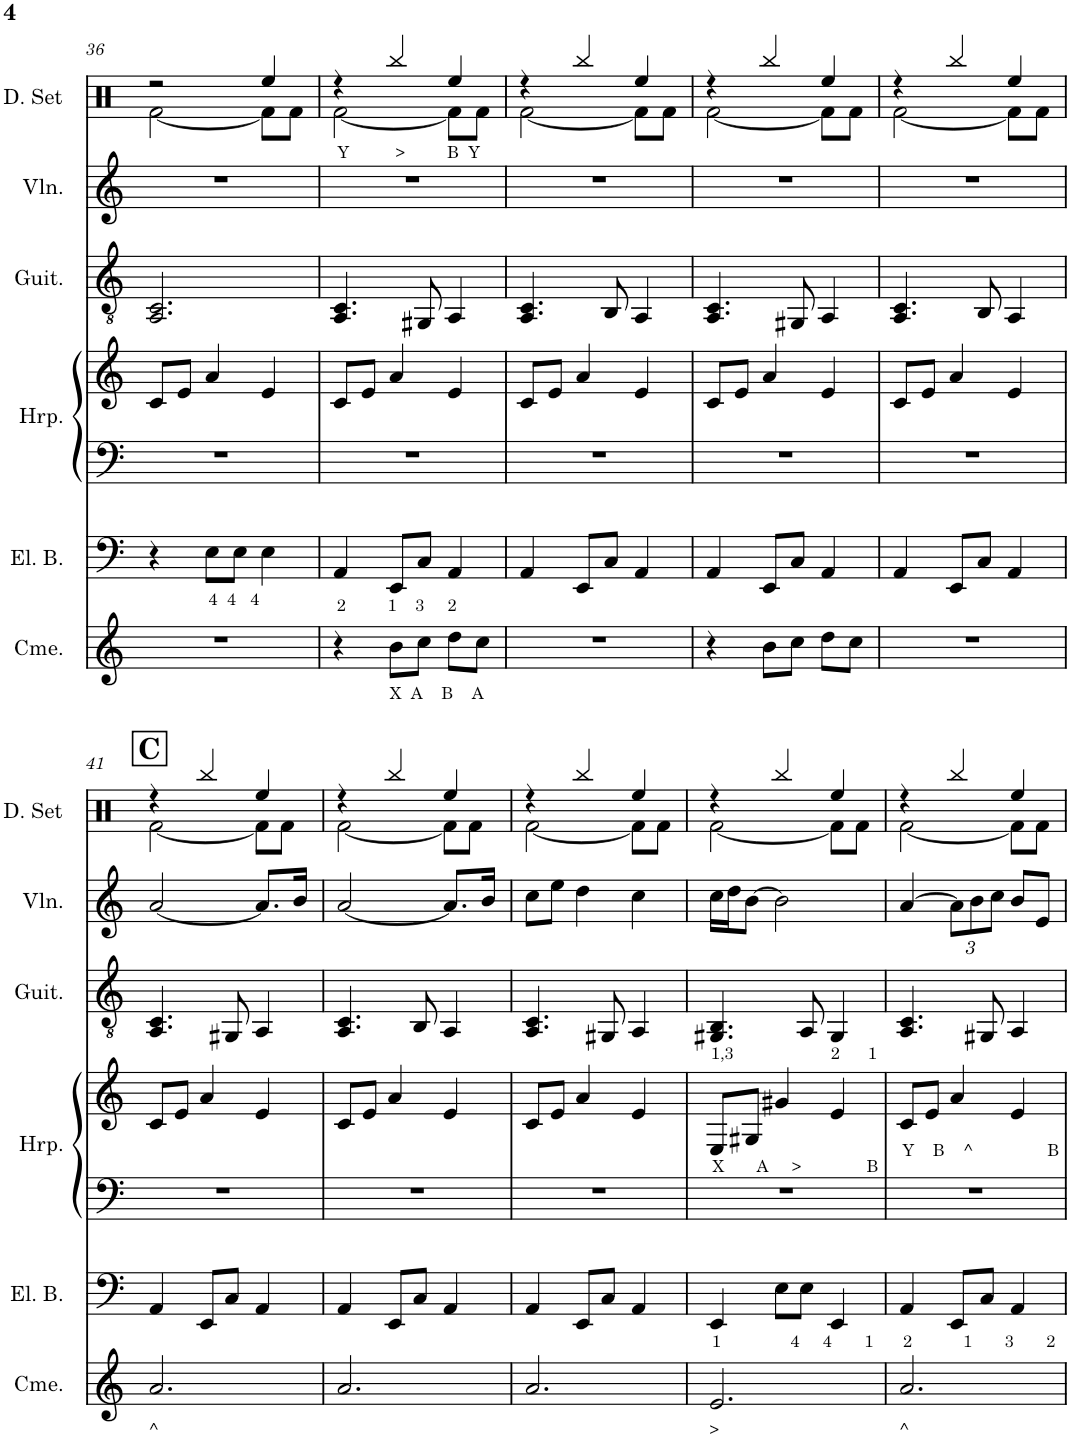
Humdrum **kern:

**kern	**kern	**kern	**kern	**kern	**kern	**kern
*part6	*part5	*part4	*part4	*part3	*part2	*part1
*staff7	*staff6	*staff5	*staff4	*staff3	*staff2	*staff1
*I"Chimes	*I"Electric Bass	*I"Harp	*	*I"Acoustic Guitar	*I"Violin	*I"Drumset
*I'Cme.	*I'El. B.	*I'Hrp.	*	*I'Guit.	*I'Vln.	*I'D. Set
!!LO:PB:g=z
*clefG2	*clefF4	*clefF4	*clefG2	*clefGv2	*clefG2	*clefX
*	*Trd7c12	*	*	*	*	*
*k[]	*k[]	*k[]	*k[]	*k[]	*k[]	*k[]
*M3/4	*M3/4	*M3/4	*M3/4	*M3/4	*M3/4	*M3/4
=36	=36	=36	=36	=36	=36	=36
*	*	*	*	*	*	*^
2.r	4r	2.r	8c/L	2.AA/ 2.C/	2.r	2r	[2Rf\
.	.	.	8e/J	.	.	.	.
!	!LO:TX:b:t=4  4   4	!	!	!	!	!	!
.	8E\L	.	4a/	.	.	.	.
.	8E\J	.	.	.	.	.	.
.	4E\	.	4e/	.	.	4Ree/	8Rf\L]
.	.	.	.	.	.	.	8Rf\J
=37	=37	=37	=37	=37	=37	=37	=37
!	!	!	!	!	!	!LO:TX:b:t=Y          >         B  Y	!
!	!LO:TX:b:t=2         1    3     2	!	!	!	!	!	!
4r	4AA/	2.r	8c/L	4.AA/ 4.C/	2.r	4r	[2Rf\
.	.	.	8e/J	.	.	.	.
!LO:TX:b:t=X  A    B    A	!	!	!	!	!	!	!
8b\L	8EE/L	.	4a/	.	.	4Rbb/	.
8cc\J	8C/J	.	.	8GG#X/	.	.	.
8dd\L	4AA/	.	4e/	4AA/	.	4Ree/	8Rf\L]
8cc\J	.	.	.	.	.	.	8Rf\J
=38	=38	=38	=38	=38	=38	=38	=38
2.r	4AA/	2.r	8c/L	4.AA/ 4.C/	2.r	4r	[2Rf\
.	.	.	8e/J	.	.	.	.
.	8EE/L	.	4a/	.	.	4Rbb/	.
.	8C/J	.	.	8BB/	.	.	.
.	4AA/	.	4e/	4AA/	.	4Ree/	8Rf\L]
.	.	.	.	.	.	.	8Rf\J
=39	=39	=39	=39	=39	=39	=39	=39
4r	4AA/	2.r	8c/L	4.AA/ 4.C/	2.r	4r	[2Rf\
.	.	.	8e/J	.	.	.	.
8b\L	8EE/L	.	4a/	.	.	4Rbb/	.
8cc\J	8C/J	.	.	8GG#X/	.	.	.
8dd\L	4AA/	.	4e/	4AA/	.	4Ree/	8Rf\L]
8cc\J	.	.	.	.	.	.	8Rf\J
=40	=40	=40	=40	=40	=40	=40	=40
2.r	4AA/	2.r	8c/L	4.AA/ 4.C/	2.r	4r	[2Rf\
.	.	.	8e/J	.	.	.	.
.	8EE/L	.	4a/	.	.	4Rbb/	.
.	8C/J	.	.	8BB/	.	.	.
.	4AA/	.	4e/	4AA/	.	4Ree/	8Rf\L]
.	.	.	.	.	.	.	8Rf\J
!!LO:LB:g=z	!!
!!LO:REH:place=s1:a:B:cj:fs=14:t=C	!!
=41	=41	=41	=41	=41	=41	=41	=41
!LO:TX:b:t=^	!	!	!	!	!	!	!
2.a/	4AA/	2.r	8c/L	4.AA/ 4.C/	[2a/	4r	[2Rf\
.	.	.	8e/J	.	.	.	.
.	8EE/L	.	4a/	.	.	4Rbb/	.
.	8C/J	.	.	8GG#X/	.	.	.
.	4AA/	.	4e/	4AA/	8.a/L]	4Ree/	8Rf\L]
.	.	.	.	.	.	.	8Rf\J
.	.	.	.	.	16b/Jk	.	.
=42	=42	=42	=42	=42	=42	=42	=42
2.a/	4AA/	2.r	8c/L	4.AA/ 4.C/	[2a/	4r	[2Rf\
.	.	.	8e/J	.	.	.	.
.	8EE/L	.	4a/	.	.	4Rbb/	.
.	8C/J	.	.	8BB/	.	.	.
.	4AA/	.	4e/	4AA/	8.a/L]	4Ree/	8Rf\L]
.	.	.	.	.	.	.	8Rf\J
.	.	.	.	.	16b/Jk	.	.
=43	=43	=43	=43	=43	=43	=43	=43
2.a/	4AA/	2.r	8c/L	4.AA/ 4.C/	8cc\L	4r	[2Rf\
.	.	.	8e/J	.	8ee\J	.	.
.	8EE/L	.	4a/	.	4dd\	4Rbb/	.
.	8C/J	.	.	8GG#X/	.	.	.
.	4AA/	.	4e/	4AA/	4cc\	4Ree/	8Rf\L]
.	.	.	.	.	.	.	8Rf\J
=44	=44	=44	=44	=44	=44	=44	=44
!	!	!	!	!LO:TX:b:t=1,3                     2      1	!	!	!
!	!	!	!LO:TX:b:t=X       A     >              B	!	!	!	!
!	!LO:TX:b:t=1               4     4       1	!	!	!	!	!	!
!LO:TX:b:t=>	!	!	!	!	!	!	!
2.e/	4EE/	2.r	8E/L	4.GG#X/ 4.BB/	16cc\LL	4r	[2Rf\
.	.	.	.	.	16dd\J	.	.
.	.	.	8G#X/J	.	[8b\J	.	.
.	8E\L	.	4g#X/	.	2b\]	4Rbb/	.
.	8E\J	.	.	8AA/	.	.	.
.	4EE/	.	4e/	4GG#/	.	4Ree/	8Rf\L]
.	.	.	.	.	.	.	8Rf\J
=45	=45	=45	=45	=45	=45	=45	=45
!	!	!	!LO:TX:b:t=Y    B    ^                B	!	!	!	!
!	!LO:TX:b:t=2           1       3       2	!	!	!	!	!	!
!LO:TX:b:t=^	!	!	!	!	!	!	!
2.a/	4AA/	2.r	8c/L	4.AA/ 4.C/	[4a/	4r	[2Rf\
.	.	.	8e/J	.	.	.	.
*	*	*	*	*	*Xbrackettup	*	*
.	8EE/L	.	4a/	.	12a\L]	4Rbb/	.
.	.	.	.	.	12b\	.	.
.	8C/J	.	.	8GG#X/	.	.	.
.	.	.	.	.	12cc\J	.	.
.	4AA/	.	4e/	4AA/	8b/L	4Ree/	8Rf\L]
.	.	.	.	.	8e/J	.	8Rf\J
*	*	*	*	*	*	*v	*v
=	=	=	=	=	=	=
*-	*-	*-	*-	*-	*-	*-
